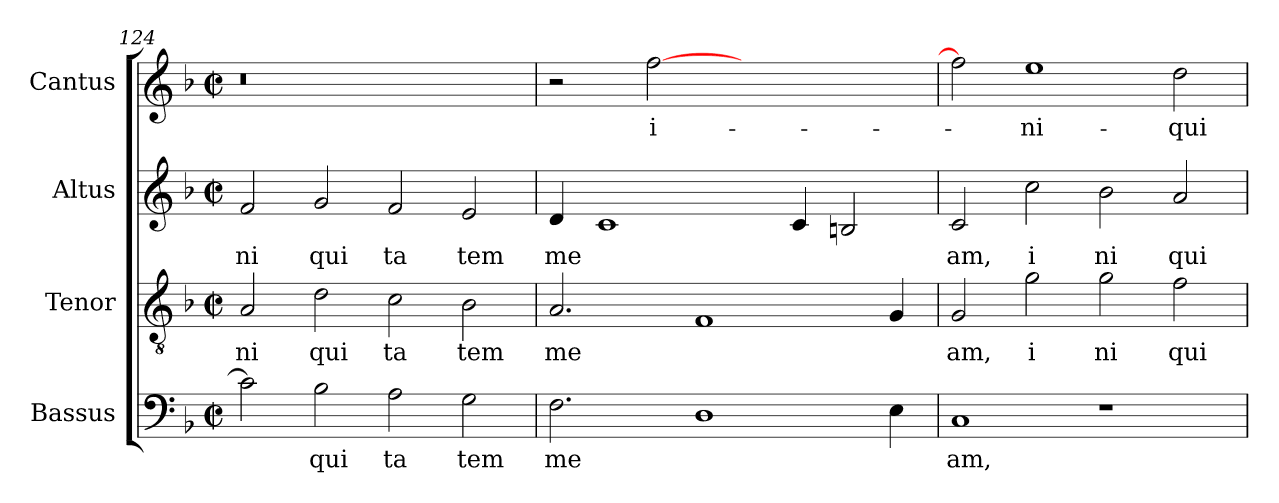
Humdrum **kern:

**kern	**text	**kern	**text	**kern	**text	**kern	**text
*part4	*part4	*part3	*part3	*part2	*part2	*part1	*part1
*staff4	*staff4	*staff3	*staff3	*staff2	*staff2	*staff1	*staff1
*I"Bassus	*	*I"Tenor	*	*I"Altus	*	*I"Cantus	*
*clefF4	*	*clefGv2	*	*clefG2	*	*clefG2	*
*k[b-]	*	*k[b-]	*	*k[b-]	*	*k[b-]	*
*F:	*	*F:	*	*F:	*	*F:	*
*M2/2	*	*M2/2	*	*M2/2	*	*M2/2	*
*met(c|)	*	*met(c|)	*	*met(c|)	*	*met(c|)	*
=124	=124	=124	=124	=124	=124	=124	=124
!	!	!	!LO:LY:b:cj	!	!LO:LY:b:cj	!	!
2c\]	.	2A/	ni	2f/	ni	0r	.
!	!LO:LY:b:cj	!	!LO:LY:b:cj	!	!LO:LY:b:cj	!	!
2B-\	qui	2d\	qui	2g/	qui	.	.
!	!LO:LY:b:cj	!	!LO:LY:b:cj	!	!LO:LY:b:cj	!	!
2A\	ta	2c\	ta	2f/	ta	.	.
!	!LO:LY:b:cj	!	!LO:LY:b:cj	!	!LO:LY:b:cj	!	!
2G\	tem	2B-\	tem	2e/	tem	.	.
!!LO:LB:g=z
=125	=125	=125	=125	=125	=125	=125	=125
!	!LO:LY:b	!	!LO:LY:b	!	!LO:LY:b	!	!
2.F\	me	2.A/	me	4d/	me	2r	.
.	.	.	.	1c	.	.	.
!	!	!	!	!	!	!	!LO:LY:b:rj
.	.	.	.	.	.	[>2ff\	i-
1D	.	1F	.	.	.	.	.
.	.	.	.	.	.	1ryy	.
.	.	.	.	4c/	.	.	.
.	.	.	.	2B/	.	.	.
4E\	.	4G/	.	.	.	.	.
=126	=126	=126	=126	=126	=126	=126	=126
!	!LO:LY:b:cj	!	!LO:LY:b:cj	!	!LO:LY:b:cj	!	!
1C	am,	2G/	am,	2c/	am,	2ff\]	.
!	!	!	!LO:LY:b:cj	!	!LO:LY:b:cj	!	!LO:LY:b:cj
.	.	2g\	i	2cc\	i	1ee	-ni-
!	!	!	!LO:LY:b:cj	!	!LO:LY:b:cj	!	!
1r	.	2g\	ni	2b-\	ni	.	.
!	!	!	!LO:LY:b:cj	!	!LO:LY:b:cj	!	!LO:LY:b:cj
.	.	2f\	qui	2a/	qui	2dd\	-qui-
=	=	=	=	=	=	=	=
*-	*-	*-	*-	*-	*-	*-	*-
